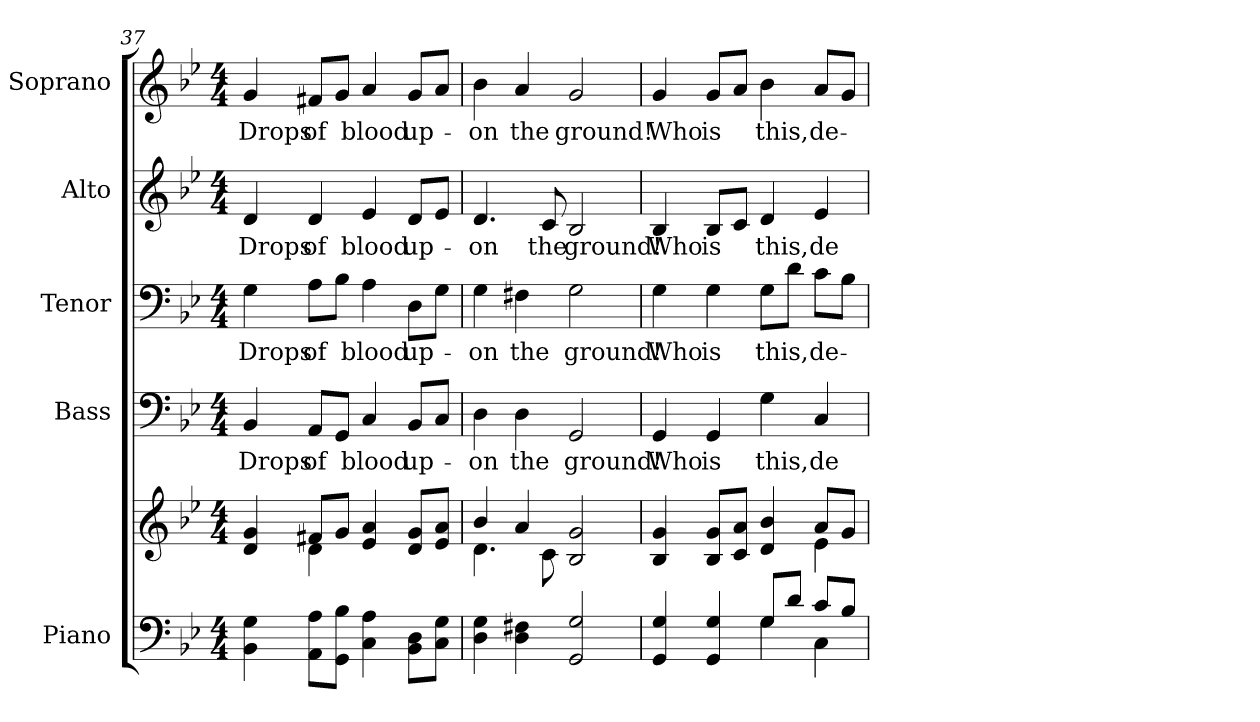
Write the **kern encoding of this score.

**kern	**kern	**kern	**text	**kern	**text	**kern	**text	**kern	**text
*part5	*part5	*part4	*part4	*part3	*part3	*part2	*part2	*part1	*part1
*staff6	*staff5	*staff4	*staff4	*staff3	*staff3	*staff2	*staff2	*staff1	*staff1
*I"Piano	*	*I"Bass	*	*I"Tenor	*	*I"Alto	*	*I"Soprano	*
*I'Pno.	*	*I'B.	*	*I'T.	*	*I'A.	*	*I'S.	*
!!LO:PB:g=z
*clefF4	*clefG2	*clefF4	*	*clefF4	*	*clefG2	*	*clefG2	*
*k[b-e-]	*k[b-e-]	*k[b-e-]	*	*k[b-e-]	*	*k[b-e-]	*	*k[b-e-]	*
*B-:	*B-:	*B-:	*	*B-:	*	*B-:	*	*B-:	*
*M4/4	*M4/4	*M4/4	*	*M4/4	*	*M4/4	*	*M4/4	*
=37	=37	=37	=37	=37	=37	=37	=37	=37	=37
*	*^	*	*	*	*	*	*	*	*
!	!	!	!	!LO:LY:b:color=#000000	!	!	!	!	!	!
!	!	!	!	!	!	!LO:LY:b:color=#000000	!	!	!	!
!	!	!	!	!	!	!	!	!LO:LY:b:color=#000000	!	!
!	!	!	!	!	!	!	!	!	!	!LO:LY:b:color=#000000
4BB-i\ 4Gi	4di/ 4gi	4ryy	4BB-i/	Drops	4Gi\	Drops	4di/	Drops	4gi/	Drops
!	!	!	!	!LO:LY:b:color=#000000	!	!	!	!	!	!
!	!	!	!	!	!	!LO:LY:b:color=#000000	!	!	!	!
!	!	!	!	!	!	!	!	!LO:LY:b:color=#000000	!	!
!	!	!	!	!	!	!	!	!	!	!LO:LY:b:color=#000000
8AAi\ 8AiL	8f#Xi/L	4di\	8AAi/L	of	8Ai\L	of	4di/	of	8f#Xi/L	of
8GGi\ 8B-iJ	8gi/J	.	8GGi/J	.	8B-i\J	.	.	.	8gi/J	.
!	!	!	!	!LO:LY:b:color=#000000	!	!	!	!	!	!
!	!	!	!	!	!	!LO:LY:b:color=#000000	!	!	!	!
!	!	!	!	!	!	!	!	!LO:LY:b:color=#000000	!	!
!	!	!	!	!	!	!	!	!	!	!LO:LY:b:color=#000000
4Ci\ 4Ai	4e-i/ 4ai	2ryy	4Ci/	blood	4Ai\	blood	4e-i/	blood	4ai/	blood
!	!	!	!	!LO:LY:b:color=#000000	!	!	!	!	!	!
!	!	!	!	!	!	!LO:LY:b:color=#000000	!	!	!	!
!	!	!	!	!	!	!	!	!LO:LY:b:color=#000000	!	!
!	!	!	!	!	!	!	!	!	!	!LO:LY:b:color=#000000
8BB-i\ 8DiL	8di/ 8giL	.	8BB-i/L	up-	8Di\L	up-	8di/L	up-	8gi/L	up-
8Ci\ 8GiJ	8e-i/ 8aiJ	.	8Ci/J	.	8Gi\J	.	8e-i/J	.	8ai/J	.
=38	=38	=38	=38	=38	=38	=38	=38	=38	=38	=38
!	!	!	!	!LO:LY:b:color=#000000	!	!	!	!	!	!
!	!	!	!	!	!	!LO:LY:b:color=#000000	!	!	!	!
!	!	!	!	!	!	!	!	!LO:LY:b:color=#000000	!	!
!	!	!	!	!	!	!	!	!	!	!LO:LY:b:color=#000000
4Di\ 4Gi	4b-i/	4.di\	4Di\	-on	4Gi\	-on	4.di/	-on	4b-i\	-on
!	!	!	!	!LO:LY:b:color=#000000	!	!	!	!	!	!
!	!	!	!	!	!	!LO:LY:b:color=#000000	!	!	!	!
!	!	!	!	!	!	!	!	!	!	!LO:LY:b:color=#000000
4Di\ 4F#Xi	4ai/	.	4Di\	the	4F#Xi\	the	.	.	4ai/	the
!	!	!	!	!	!	!	!	!LO:LY:b:color=#000000	!	!
.	.	8ci\	.	.	.	.	8ci/	the	.	.
!	!	!	!	!LO:LY:b:color=#000000	!	!	!	!	!	!
!	!	!	!	!	!	!LO:LY:b:color=#000000	!	!	!	!
!	!	!	!	!	!	!	!	!LO:LY:b:color=#000000	!	!
!	!	!	!	!	!	!	!	!	!	!LO:LY:b:color=#000000
2GGi/ 2Gi	2B-i/ 2gi	2ryy	2GGi/	ground!	2Gi\	ground!	2B-i/	ground!	2gi/	ground!
!!LO:PB:g=z
=39	=39	=39	=39	=39	=39	=39	=39	=39	=39	=39
*^	*	*	*	*	*	*	*	*	*	*
!	!	!	!	!	!LO:LY:b:color=#000000	!	!	!	!	!	!
!	!	!	!	!	!	!	!LO:LY:b:color=#000000	!	!	!	!
!	!	!	!	!	!	!	!	!	!LO:LY:b:color=#000000	!	!
!	!	!	!	!	!	!	!	!	!	!	!LO:LY:b:color=#000000
4GGi/ 4Gi	2ryy	4B-i/ 4gi	2ryy	4GGi/	Who	4Gi\	Who	4B-i/	Who	4gi/	Who
!	!	!	!	!	!LO:LY:b:color=#000000	!	!	!	!	!	!
!	!	!	!	!	!	!	!LO:LY:b:color=#000000	!	!	!	!
!	!	!	!	!	!	!	!	!	!LO:LY:b:color=#000000	!	!
!	!	!	!	!	!	!	!	!	!	!	!LO:LY:b:color=#000000
4GGi/ 4Gi	.	8B-i/ 8giL	.	4GGi/	is	4Gi\	is	8B-i/L	is	8gi/L	is
.	.	8ci/ 8aiJ	.	.	.	.	.	8ci/J	.	8ai/J	.
!	!	!	!	!	!LO:LY:b:color=#000000	!	!	!	!	!	!
!	!	!	!	!	!	!	!LO:LY:b:color=#000000	!	!	!	!
!	!	!	!	!	!	!	!	!	!LO:LY:b:color=#000000	!	!
!	!	!	!	!	!	!	!	!	!	!	!LO:LY:b:color=#000000
8Gi/L	4Gi\	4di/ 4b-i	4ryy	4Gi\	this,	8Gi\L	this,	4di/	this,	4b-i\	this,
8di/J	.	.	.	.	.	8di\J	.	.	.	.	.
!	!	!	!	!	!LO:LY:b:color=#000000	!	!	!	!	!	!
!	!	!	!	!	!	!	!LO:LY:b:color=#000000	!	!	!	!
!	!	!	!	!	!	!	!	!	!LO:LY:b:color=#000000	!	!
!	!	!	!	!	!	!	!	!	!	!	!LO:LY:b:color=#000000
8ci/L	4Ci\	8ai/L	4e-i\	4Ci/	de-	8ci\L	de-	4e-i/	de-	8ai/L	de-
8B-i/J	.	8gi/J	.	.	.	8B-i\J	.	.	.	8gi/J	.
*v	*v	*	*	*	*	*	*	*	*	*	*
*	*v	*v	*	*	*	*	*	*	*	*
=	=	=	=	=	=	=	=	=	=
*-	*-	*-	*-	*-	*-	*-	*-	*-	*-
